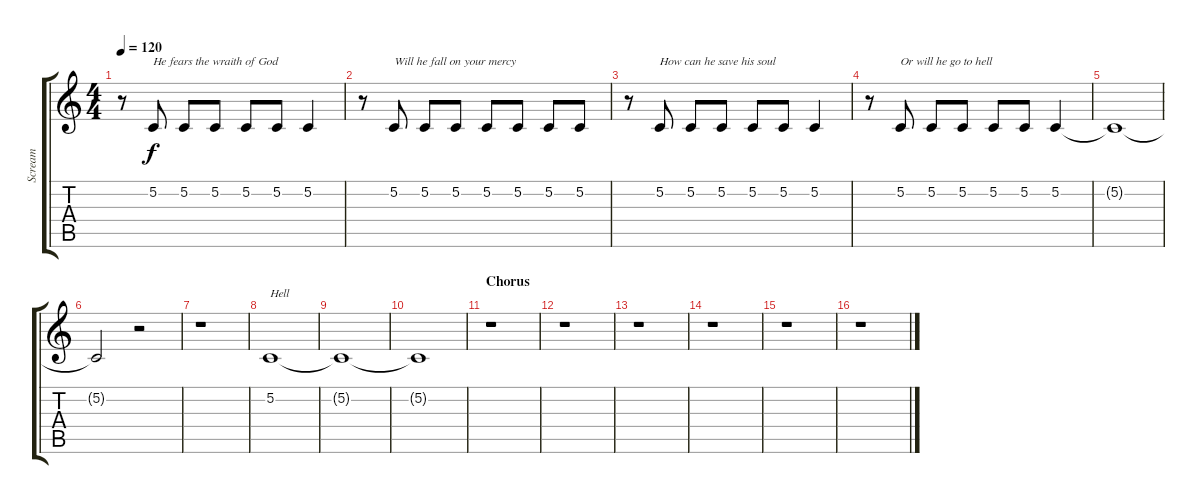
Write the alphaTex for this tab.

\track ("Scream" "Scream") {instrument lead8bassandlead}
\staff {score tabs}
\tuning (C4 G3 Eb3 Bb2 F2 C2) {hide}
\ts (4 4)
\tempo 120
\clef g2
\ks c
r.8{dy f} 5.2.8{txt "He fears the wraith of God"} 5.2.8 5.2.8 5.2.8 5.2.8 5.2.4 |
r.8 5.2.8{txt "Will he fall on your mercy"} 5.2.8 5.2.8 5.2.8 5.2.8 5.2.8 5.2.8 |
r.8 5.2.8{txt "How can he save his soul"} 5.2.8 5.2.8 5.2.8 5.2.8 5.2.4 |
r.8 5.2.8{txt "Or will he go to hell"} 5.2.8 5.2.8 5.2.8 5.2.8 5.2.4 |
5.2{t}.1 |
5.2{t}.2 r.2 |
r.1 |
5.2.1{txt "Hell"} |
5.2{t}.1 |
5.2{t}.1 |
\section ("" "Chorus")
r.1 |
r.1 |
r.1 |
r.1 |
r.1 |
r.1
